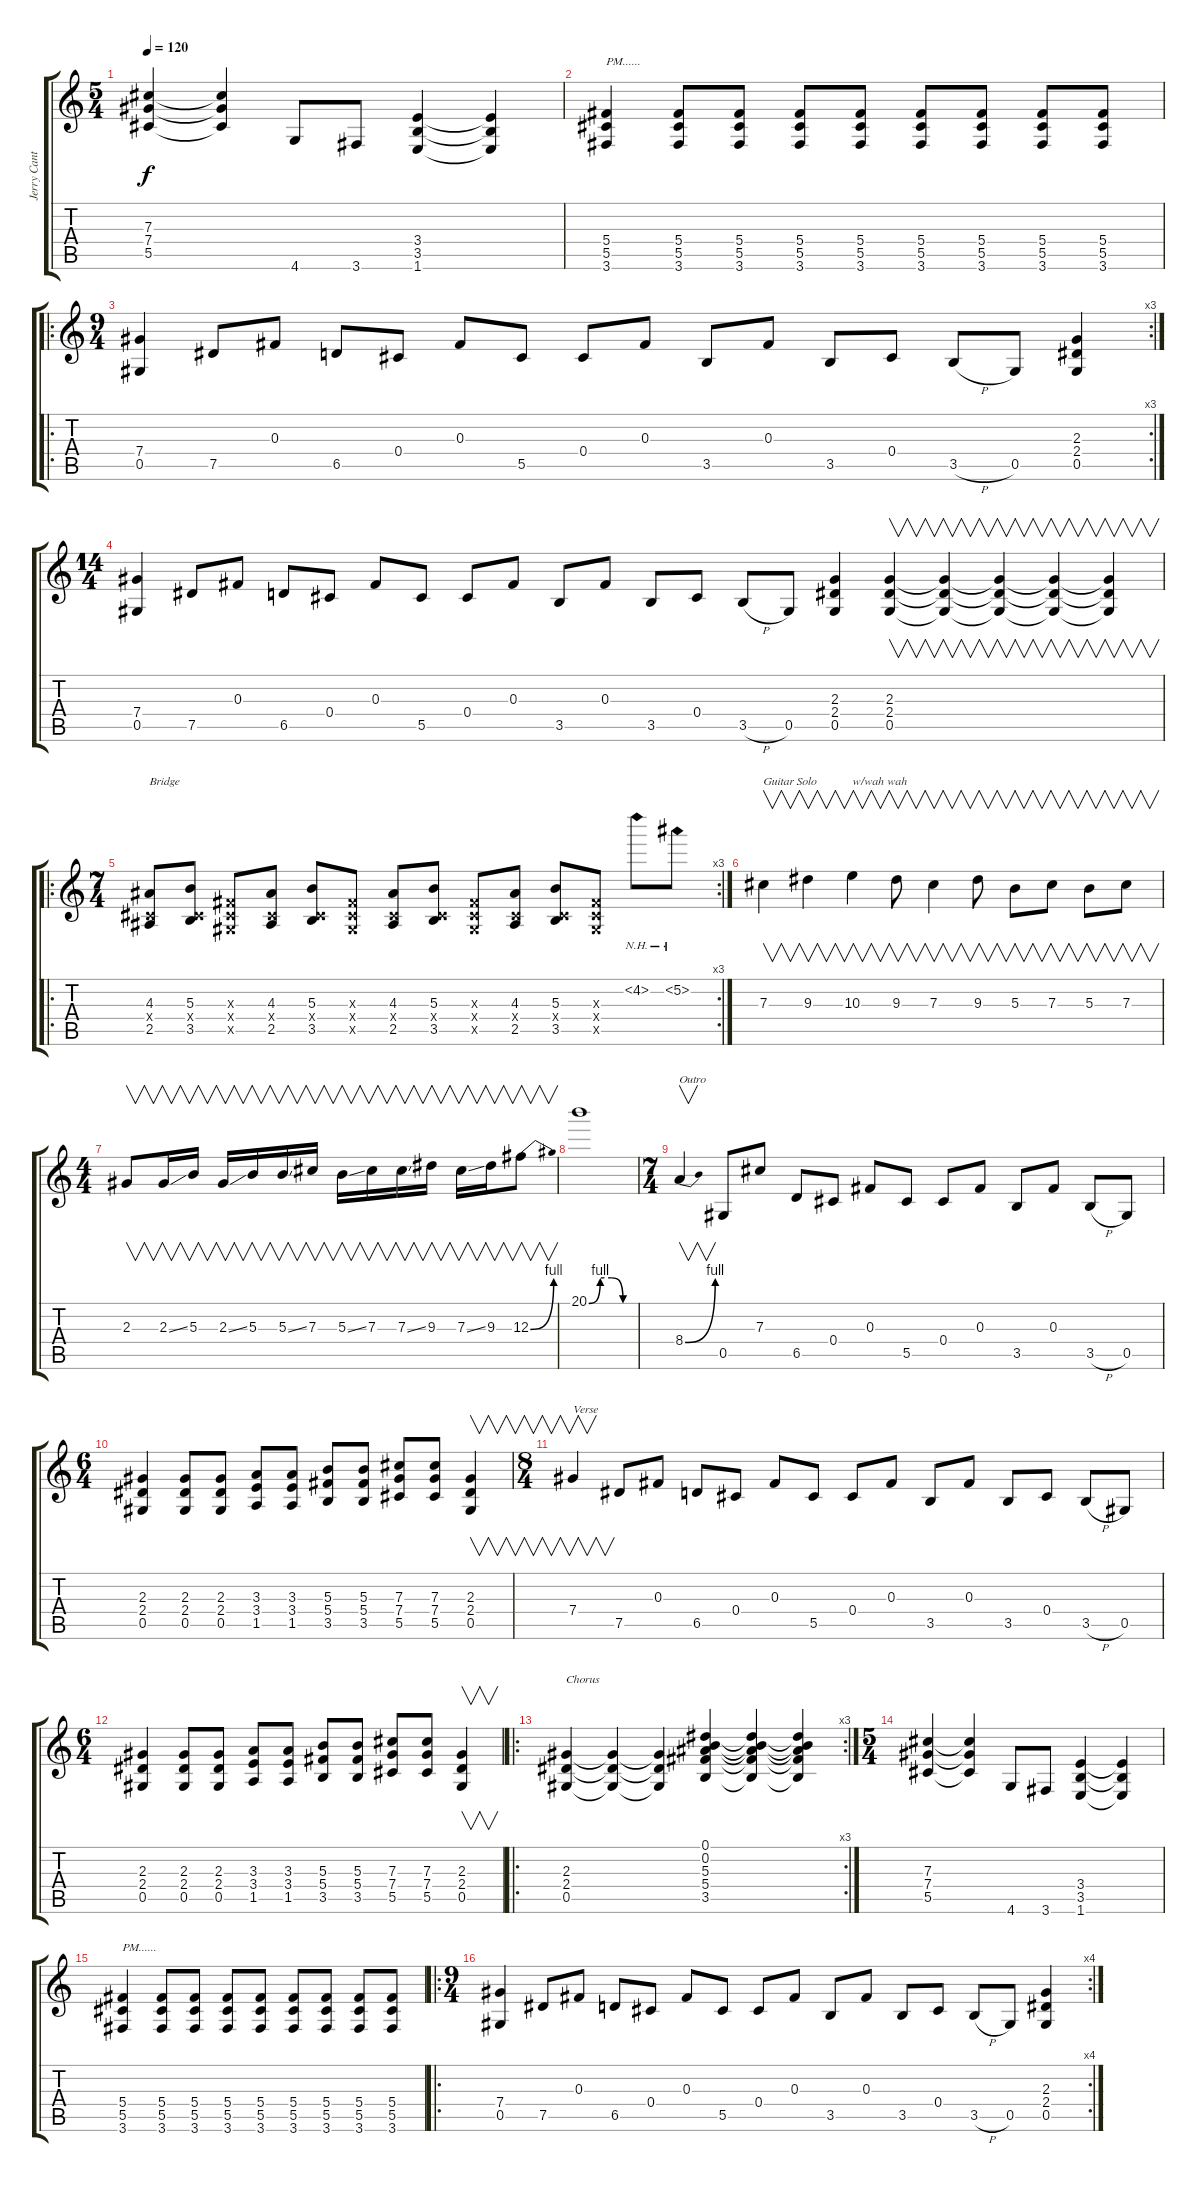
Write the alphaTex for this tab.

\track ("Jerry Cantrell" "Jerry Cant") {instrument overdrivenguitar}
\staff {score tabs}
\tuning (Eb4 Bb3 Gb3 Db3 Ab2 Eb2) {hide}
\ts (5 4)
\tempo 120
\clef g2
\ks c
(7.3 7.4 5.5).4{dy f} (7.3{t} 7.4{t} 5.5{t}).4 4.6.8 3.6.8 (3.4 3.5 1.6).4 (3.4{t} 3.5{t} 1.6{t}).4 |
(5.4 5.5 3.6).4{txt "PM......"} (5.4 5.5 3.6).8 (5.4 5.5 3.6).8 (5.4 5.5 3.6).8 (5.4 5.5 3.6).8 (5.4 5.5 3.6).8 (5.4 5.5 3.6).8 (5.4 5.5 3.6).8 (5.4 5.5 3.6).8 |
\ro
\rc 3
\ts (9 4)
(7.4 0.5).4 7.5.8 0.3.8 6.5.8 0.4.8 0.3.8 5.5.8 0.4.8 0.3.8 3.5.8 0.3.8 3.5.8 0.4.8 3.5{h}.8 0.5.8 (2.3 2.4 0.5).4 |
\ts (14 4)
(7.4 0.5).4 7.5.8 0.3.8 6.5.8 0.4.8 0.3.8 5.5.8 0.4.8 0.3.8 3.5.8 0.3.8 3.5.8 0.4.8 3.5{h}.8 0.5.8 (2.3 2.4 0.5).4 (2.3 2.4 0.5).4{v} (2.3{t} 2.4{t} 0.5{t}).4{v} (2.3{t} 2.4{t} 0.5{t}).4{v} (2.3{t} 2.4{t} 0.5{t}).4{v} (2.3{t} 2.4{t} 0.5{t}).4{v} |
\ro
\rc 3
\ts (7 4)
(4.3 0.4{x} 2.5).8{txt "Bridge"} (5.3 0.4{x} 3.5).8 (0.3{x} 0.4{x} 0.5{x}).8 (4.3 0.4{x} 2.5).8 (5.3 0.4{x} 3.5).8 (0.3{x} 0.4{x} 0.5{x}).8 (4.3 0.4{x} 2.5).8 (5.3 0.4{x} 3.5).8 (0.3{x} 0.4{x} 0.5{x}).8 (4.3 0.4{x} 2.5).8 (5.3 0.4{x} 3.5).8 (0.3{x} 0.4{x} 0.5{x}).8 4.2{nh}.8 5.2{nh}.8 |
7.3.4{v txt "Guitar Solo"} 9.3.4{v} 10.3.4{v txt "w/wah wah"} 9.3.8{v} 7.3.4{v} 9.3.8{v} 5.3.8{v} 7.3.8{v} 5.3.8{v} 7.3.8{v} |
\ts (4 4)
2.3.8{v} 2.3{ss}.16{v} 5.3.16{v} 2.3{ss}.16{v} 5.3.16{v} 5.3{ss}.16{v} 7.3.16{v} 5.3{ss}.16{v} 7.3.16{v} 7.3{ss}.16{v} 9.3.16{v} 7.3{ss}.16{v} 9.3.16{v} 12.3{be (bend 0 0 60 4)}.8{v} |
20.1{be (custom 0 0 15 4 30 4 45 0 60 0)}.1 |
\ts (7 4)
8.4{be (bend 0 0 60 4)}.4{v txt "Outro"} 0.5.8 7.3.8 6.5.8 0.4.8 0.3.8 5.5.8 0.4.8 0.3.8 3.5.8 0.3.8 3.5{h}.8 0.5.8 |
\ts (6 4)
(2.3 2.4 0.5).4 (2.3 2.4 0.5).8 (2.3 2.4 0.5).8 (3.3 3.4 1.5).8 (3.3 3.4 1.5).8 (5.3 5.4 3.5).8 (5.3 5.4 3.5).8 (7.3 7.4 5.5).8 (7.3 7.4 5.5).8 (2.3 2.4 0.5).4{v} |
\ts (8 4)
7.4.4{v txt "Verse"} 7.5.8 0.3.8 6.5.8 0.4.8 0.3.8 5.5.8 0.4.8 0.3.8 3.5.8 0.3.8 3.5.8 0.4.8 3.5{h}.8 0.5.8 |
\ts (6 4)
(2.3 2.4 0.5).4 (2.3 2.4 0.5).8 (2.3 2.4 0.5).8 (3.3 3.4 1.5).8 (3.3 3.4 1.5).8 (5.3 5.4 3.5).8 (5.3 5.4 3.5).8 (7.3 7.4 5.5).8 (7.3 7.4 5.5).8 (2.3 2.4 0.5).4{v} |
\ro
\rc 3
(2.3 2.4 0.5).4{txt "Chorus"} (2.3{t} 2.4{t} 0.5{t}).4 (2.3{t} 2.4{t} 0.5{t}).4 (0.1 0.2 5.3 5.4 3.5).4 (0.1{t} 0.2{t} 5.3{t} 5.4{t} 3.5{t}).4 (0.1{t} 0.2{t} 5.3{t} 5.4{t} 3.5{t}).4 |
\ts (5 4)
(7.3 7.4 5.5).4 (7.3{t} 7.4{t} 5.5{t}).4 4.6.8 3.6.8 (3.4 3.5 1.6).4 (3.4{t} 3.5{t} 1.6{t}).4 |
(5.4 5.5 3.6).4{txt "PM......"} (5.4 5.5 3.6).8 (5.4 5.5 3.6).8 (5.4 5.5 3.6).8 (5.4 5.5 3.6).8 (5.4 5.5 3.6).8 (5.4 5.5 3.6).8 (5.4 5.5 3.6).8 (5.4 5.5 3.6).8 |
\ro
\rc 4
\ts (9 4)
(7.4 0.5).4 7.5.8 0.3.8 6.5.8 0.4.8 0.3.8 5.5.8 0.4.8 0.3.8 3.5.8 0.3.8 3.5.8 0.4.8 3.5{h}.8 0.5.8 (2.3 2.4 0.5).4
